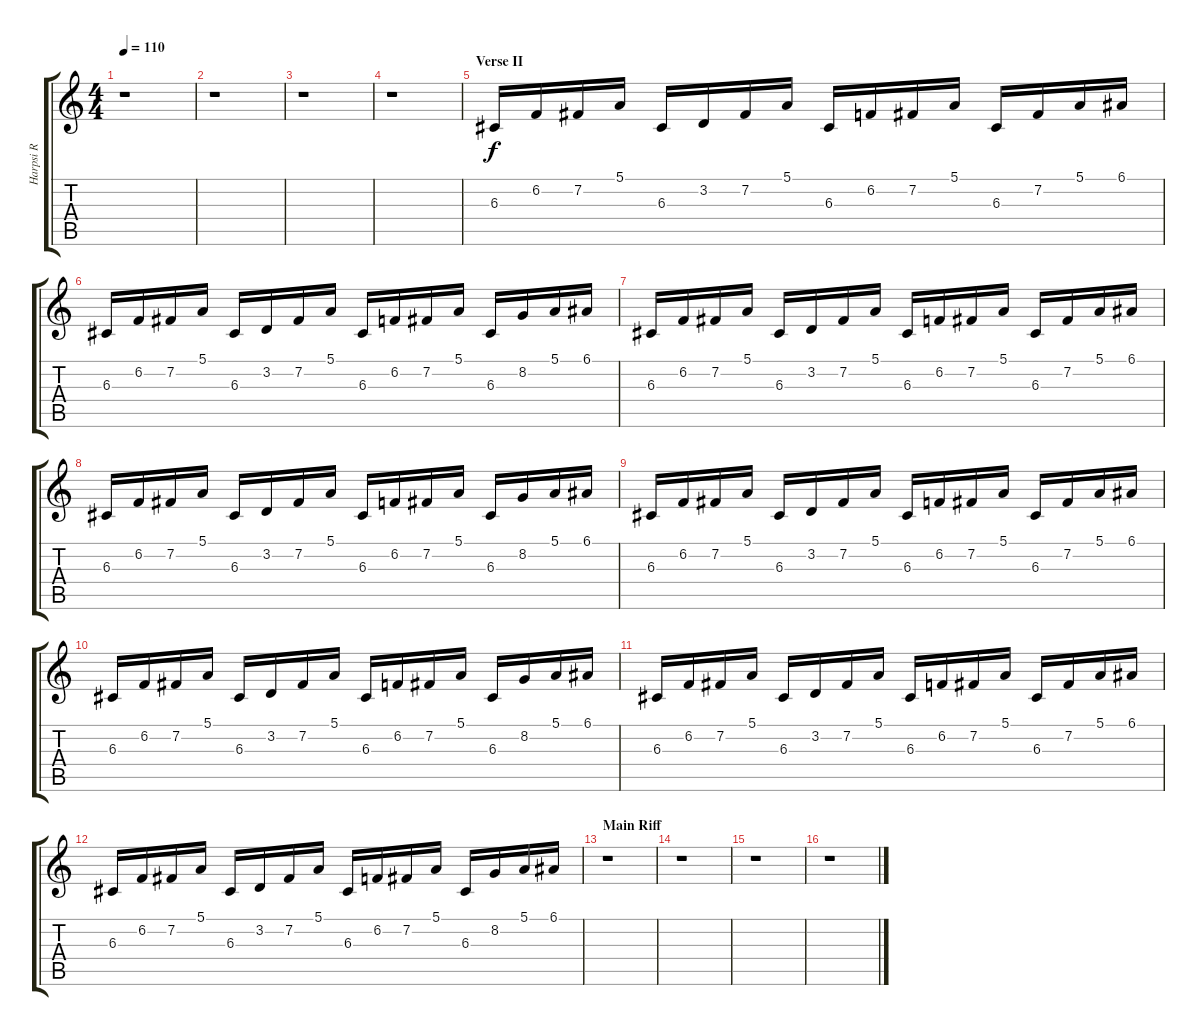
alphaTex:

\track ("Harpsi R" "Harpsi R") {instrument harpsichord}
\staff {score tabs}
\tuning (E4 B3 G3 D3 A2 E2) {hide}
\ts (4 4)
\tempo 110
\clef g2
\ks c
r.1{dy f} |
r.1 |
r.1 |
r.1 |
\section ("" "Verse II")
6.3.16 6.2.16 7.2.16 5.1.16 6.3.16 3.2.16 7.2.16 5.1.16 6.3.16 6.2.16 7.2.16 5.1.16 6.3.16 7.2.16 5.1.16 6.1.16 |
6.3.16 6.2.16 7.2.16 5.1.16 6.3.16 3.2.16 7.2.16 5.1.16 6.3.16 6.2.16 7.2.16 5.1.16 6.3.16 8.2.16 5.1.16 6.1.16 |
6.3.16 6.2.16 7.2.16 5.1.16 6.3.16 3.2.16 7.2.16 5.1.16 6.3.16 6.2.16 7.2.16 5.1.16 6.3.16 7.2.16 5.1.16 6.1.16 |
6.3.16 6.2.16 7.2.16 5.1.16 6.3.16 3.2.16 7.2.16 5.1.16 6.3.16 6.2.16 7.2.16 5.1.16 6.3.16 8.2.16 5.1.16 6.1.16 |
6.3.16 6.2.16 7.2.16 5.1.16 6.3.16 3.2.16 7.2.16 5.1.16 6.3.16 6.2.16 7.2.16 5.1.16 6.3.16 7.2.16 5.1.16 6.1.16 |
6.3.16 6.2.16 7.2.16 5.1.16 6.3.16 3.2.16 7.2.16 5.1.16 6.3.16 6.2.16 7.2.16 5.1.16 6.3.16 8.2.16 5.1.16 6.1.16 |
6.3.16 6.2.16 7.2.16 5.1.16 6.3.16 3.2.16 7.2.16 5.1.16 6.3.16 6.2.16 7.2.16 5.1.16 6.3.16 7.2.16 5.1.16 6.1.16 |
6.3.16 6.2.16 7.2.16 5.1.16 6.3.16 3.2.16 7.2.16 5.1.16 6.3.16 6.2.16 7.2.16 5.1.16 6.3.16 8.2.16 5.1.16 6.1.16 |
\section ("" "Main Riff")
r.1 |
r.1 |
r.1 |
r.1
